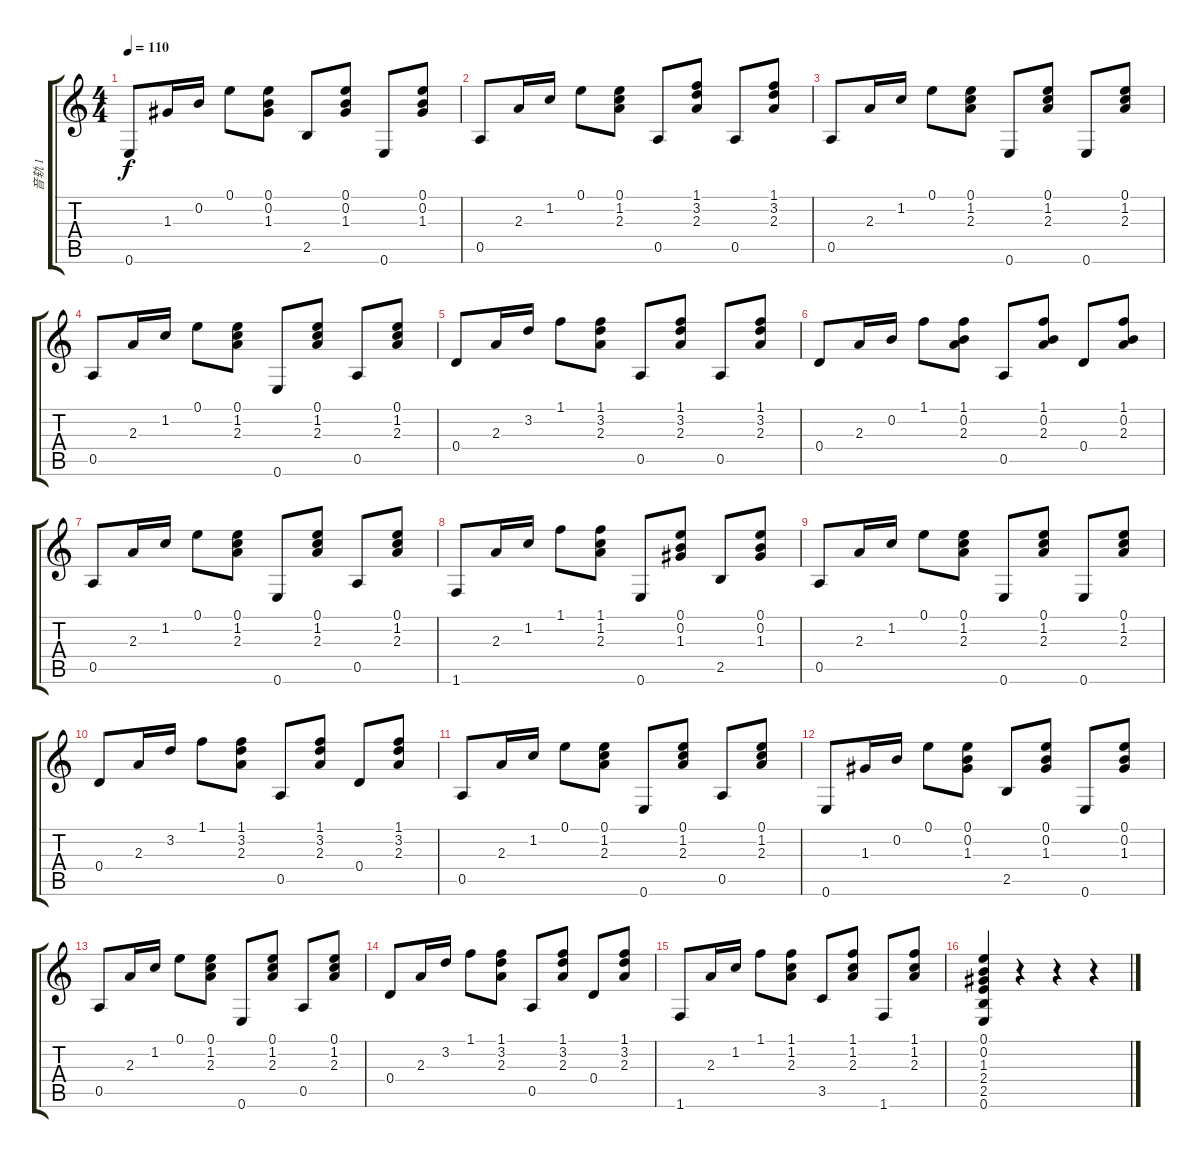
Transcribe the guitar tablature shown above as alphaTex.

\track ("音轨 1" "音轨 1") {instrument acousticguitarsteel}
\staff {score tabs}
\tuning (E4 B3 G3 D3 A2 E2) {hide}
\ts (4 4)
\tempo 110
\clef g2
\ks c
0.6.8{dy f} 1.3.16 0.2.16 0.1.8 (0.1 0.2 1.3).8 2.5.8 (0.1 0.2 1.3).8 0.6.8 (0.1 0.2 1.3).8 |
0.5.8 2.3.16 1.2.16 0.1.8 (0.1 1.2 2.3).8 0.5.8 (1.1 3.2 2.3).8 0.5.8 (1.1 3.2 2.3).8 |
0.5.8 2.3.16 1.2.16 0.1.8 (0.1 1.2 2.3).8 0.6.8 (0.1 1.2 2.3).8 0.6.8 (0.1 1.2 2.3).8 |
0.5.8 2.3.16 1.2.16 0.1.8 (0.1 1.2 2.3).8 0.6.8 (0.1 1.2 2.3).8 0.5.8 (0.1 1.2 2.3).8 |
0.4.8 2.3.16 3.2.16 1.1.8 (1.1 3.2 2.3).8 0.5.8 (1.1 3.2 2.3).8 0.5.8 (1.1 3.2 2.3).8 |
0.4.8 2.3.16 0.2.16 1.1.8 (1.1 0.2 2.3).8 0.5.8 (1.1 0.2 2.3).8 0.4.8 (1.1 0.2 2.3).8 |
0.5.8 2.3.16 1.2.16 0.1.8 (0.1 1.2 2.3).8 0.6.8 (0.1 1.2 2.3).8 0.5.8 (0.1 1.2 2.3).8 |
1.6.8 2.3.16 1.2.16 1.1.8 (1.1 1.2 2.3).8 0.6.8 (0.1 0.2 1.3).8 2.5.8 (0.1 0.2 1.3).8 |
0.5.8 2.3.16 1.2.16 0.1.8 (0.1 1.2 2.3).8 0.6.8 (0.1 1.2 2.3).8 0.6.8 (0.1 1.2 2.3).8 |
0.4.8 2.3.16 3.2.16 1.1.8 (1.1 3.2 2.3).8 0.5.8 (1.1 3.2 2.3).8 0.4.8 (1.1 3.2 2.3).8 |
0.5.8 2.3.16 1.2.16 0.1.8 (0.1 1.2 2.3).8 0.6.8 (0.1 1.2 2.3).8 0.5.8 (0.1 1.2 2.3).8 |
0.6.8 1.3.16 0.2.16 0.1.8 (0.1 0.2 1.3).8 2.5.8 (0.1 0.2 1.3).8 0.6.8 (0.1 0.2 1.3).8 |
0.5.8 2.3.16 1.2.16 0.1.8 (0.1 1.2 2.3).8 0.6.8 (0.1 1.2 2.3).8 0.5.8 (0.1 1.2 2.3).8 |
0.4.8 2.3.16 3.2.16 1.1.8 (1.1 3.2 2.3).8 0.5.8 (1.1 3.2 2.3).8 0.4.8 (1.1 3.2 2.3).8 |
1.6.8 2.3.16 1.2.16 1.1.8 (1.1 1.2 2.3).8 3.5.8 (1.1 1.2 2.3).8 1.6.8 (1.1 1.2 2.3).8 |
(0.1 0.2 1.3 2.4 2.5 0.6).4 r.4 r.4 r.4
